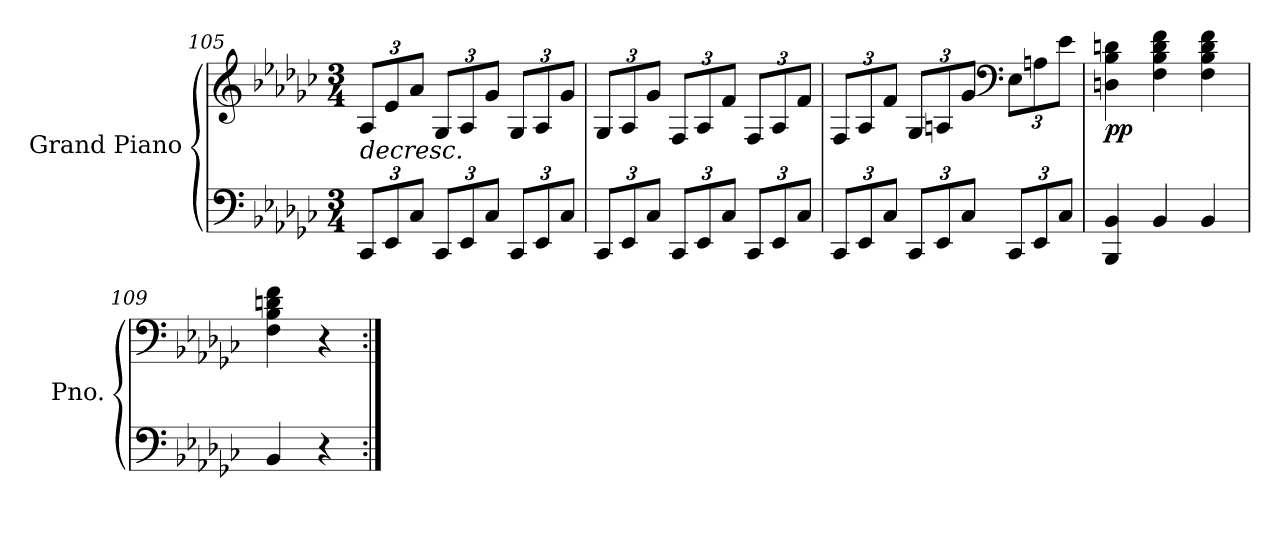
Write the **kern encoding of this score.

**kern	**kern	**dynam
*part1	*part1	*part1
*staff2	*staff1	*staff1/2
*I"Grand Piano	*	*
*I'Pno.	*	*
!!LO:LB:g=z
*clefF4	*clefG2	*
*k[b-e-a-d-g-c-]	*k[b-e-a-d-g-c-]	*
*M3/4	*M3/4	*
*Xbrackettup	*Xbrackettup	*
=105	=105	=105
!	!LO:TX:b:i:t=decresc.	!
12CC-/L	12A-/L	.
12EE-/	12e-/	.
12C-/J	12a-/J	.
12CC-/L	12G-/L	.
12EE-/	12A-/	.
12C-/J	12g-/J	.
12CC-/L	12G-/L	.
12EE-/	12A-/	.
12C-/J	12g-/J	.
=106	=106	=106
12CC-/L	12G-/L	.
12EE-/	12A-/	.
12C-/J	12g-/J	.
12CC-/L	12F/L	.
12EE-/	12A-/	.
12C-/J	12f/J	.
12CC-/L	12F/L	.
12EE-/	12A-/	.
12C-/J	12f/J	.
=107	=107	=107
12CC-/L	12F/L	.
12EE-/	12A-/	.
12C-/J	12f/J	.
12CC-/L	12G-/L	.
12EE-/	12An/	.
12C-/J	12g-/J	.
*	*clefF4	*
12CC-/L	12E-\L	.
12EE-/	12An\	.
12C-/J	12e-\J	.
=108	=108	=108
!	!	!LO:DY:b
4BBB-/ 4BB-/	4Dn\ 4B-\ 4dn\	pp
4BB-/	4F\ 4B-\ 4d\ 4f\	.
4BB-/	4F\ 4B-\ 4d\ 4f\	.
=109	=109	=109
4BB-/	4F\ 4B-\ 4dn\ 4f\	.
4r	4r	.
=:|!	=:|!	=:|!
*-	*-	*-
